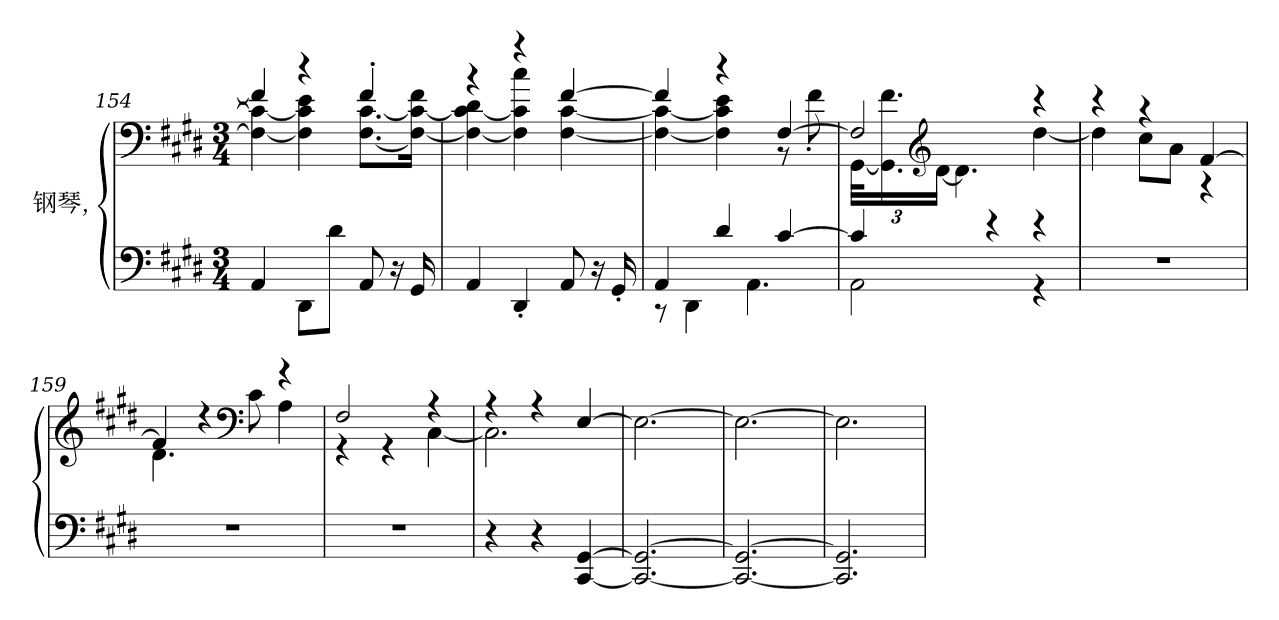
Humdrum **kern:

**kern	**kern
*part1	*part1
*staff2	*staff1
*I"钢琴,	*
!!LO:LB:g=z
*clefF4	*clefF4
*k[f#c#g#d#]	*k[f#c#g#d#]
*M3/4	*M3/4
=154	=154
*	*^
4AA/	4f#/]	4F#\_ 4c#\_
8DD#\L	4r	4F#\] 4c#\] 4e\
8d#\J	.	.
8AA/	4f#'/	[8.F#\ [8.c#\L
16r	.	.
16GG#/	.	16F#\_ 16c#\_ 16f#\Jk
=155	=155	=155
4AA/	4r	4F#\_ 4c#\_ 4d#\
4DD#'/	4r	4F#\] 4c#\] 4cc#\
8AA/	[4f#/	[4F#\ [4c#\
16r	.	.
16GG#'/	.	.
=156	=156	=156
*^	*	*
4AA/	8r	4f#/]	4F#\_ 4c#\_
.	4DD#\	.	.
4d#/	.	4r	4F#\] 4c#\] 4e\
.	4.AA\	.	.
[4c#/	.	[4F#/	8r
.	.	.	8f#'\
=157	=157	=157	=157
*	*	*	*Xbrackettup
4c#/]	2AA\	2F#/]	[48GG#\KLL
.	.	.	24.GG#\] 24.f#\
*	*	*clefG2	*
.	.	.	[24d#\JJ
.	.	.	4.d#\]
4r	.	.	.
4r	4r	4r	[4dd#\
*v	*v	*	*
=158	=158	=158
2.r	4r	4dd#\]
.	4r	8cc#\L
.	.	8a\J
.	[4f#/	4r
!!LO:LB:g=z	!!
=159	=159	=159
2.r	4f#/]	4.d#\
.	4r	.
*	*clefF4	*
.	.	8c#\
.	4r	4A\
=160	=160	=160
2.r	2F#/	4r
.	.	4r
.	4r	[4C#\
=161	=161	=161
4r	4r	2.C#\]
4r	4r	.
[4CC#/ [4GG#/	[4E/	.
*	*v	*v
=162	=162
2.CC#/_ 2.GG#/_	2.E\_
=163	=163
2.CC#/_ 2.GG#/_	2.E\_
=164	=164
2.CC#/] 2.GG#/]	2.E\]
=	=
*-	*-
